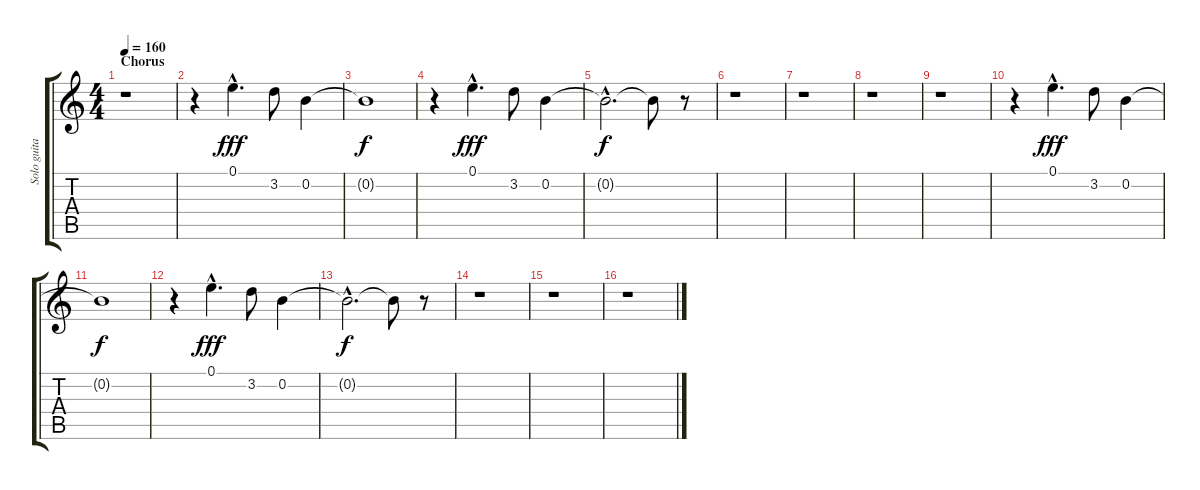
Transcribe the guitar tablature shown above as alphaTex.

\track ("Solo guitar # 2" "Solo guita") {instrument distortionguitar}
\staff {score tabs}
\tuning (E4 B3 G3 D3 A2 E2) {hide}
\ts (4 4)
\section ("" "Chorus")
\tempo 160
\clef g2
\ks c
r.1{dy fff} |
r.4 0.1{hac}.4{d} 3.2.8 0.2.4 |
0.2{t}.1{dy f} |
r.4 0.1{hac}.4{d dy fff} 3.2.8 0.2.4 |
0.2{hac t}.2{d dy f} 0.2{t}.8 r.8 |
r.1 |
r.1 |
r.1 |
r.1 |
r.4 0.1{hac}.4{d dy fff} 3.2.8 0.2.4 |
0.2{t}.1{dy f} |
r.4 0.1{hac}.4{d dy fff} 3.2.8 0.2.4 |
0.2{hac t}.2{d dy f} 0.2{t}.8 r.8 |
r.1 |
r.1 |
r.1
